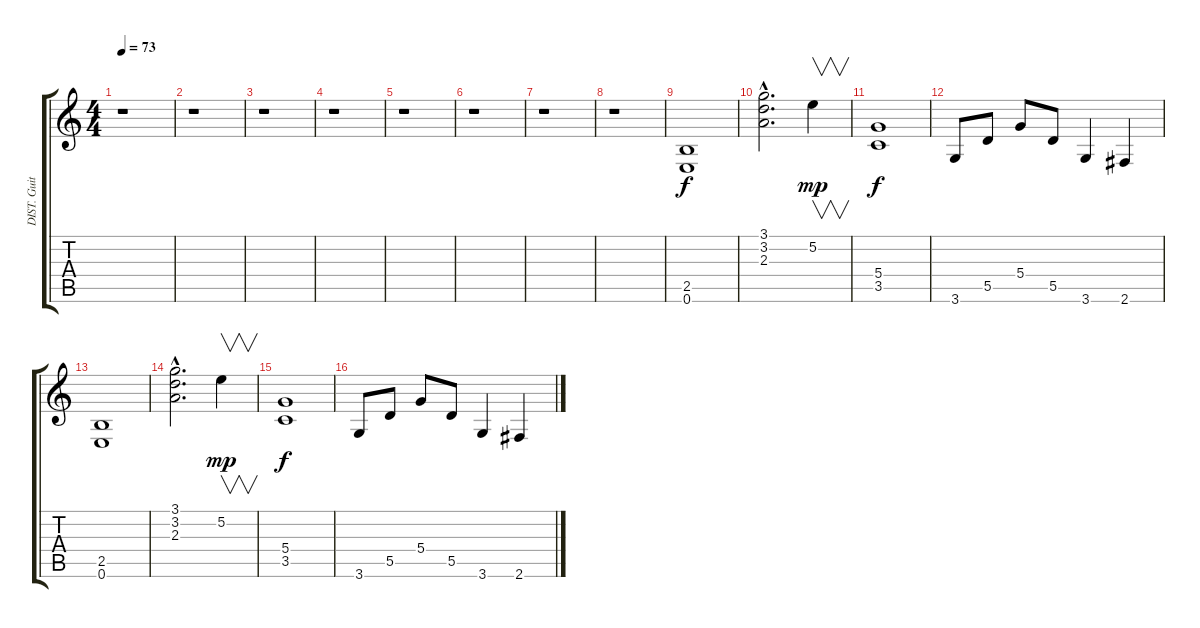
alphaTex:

\track ("DIST. Guitar" "DIST. Guit") {instrument overdrivenguitar}
\staff {score tabs}
\tuning (E4 B3 G3 D3 A2 E2) {hide}
\ts (4 4)
\tempo 73
\clef g2
\ks c
r.1{dy f} |
r.1 |
r.1 |
r.1 |
r.1 |
r.1 |
r.1 |
r.1 |
(2.5 0.6).1 |
(3.1{hac} 3.2{hac} 2.3{hac}).2{d} 5.2.4{v dy mp} |
(5.4 3.5).1{dy f} |
3.6.8 5.5.8 5.4.8 5.5.8 3.6.4 2.6.4 |
(2.5 0.6).1 |
(3.1{hac} 3.2{hac} 2.3{hac}).2{d} 5.2.4{v dy mp} |
(5.4 3.5).1{dy f} |
3.6.8 5.5.8 5.4.8 5.5.8 3.6.4 2.6.4
